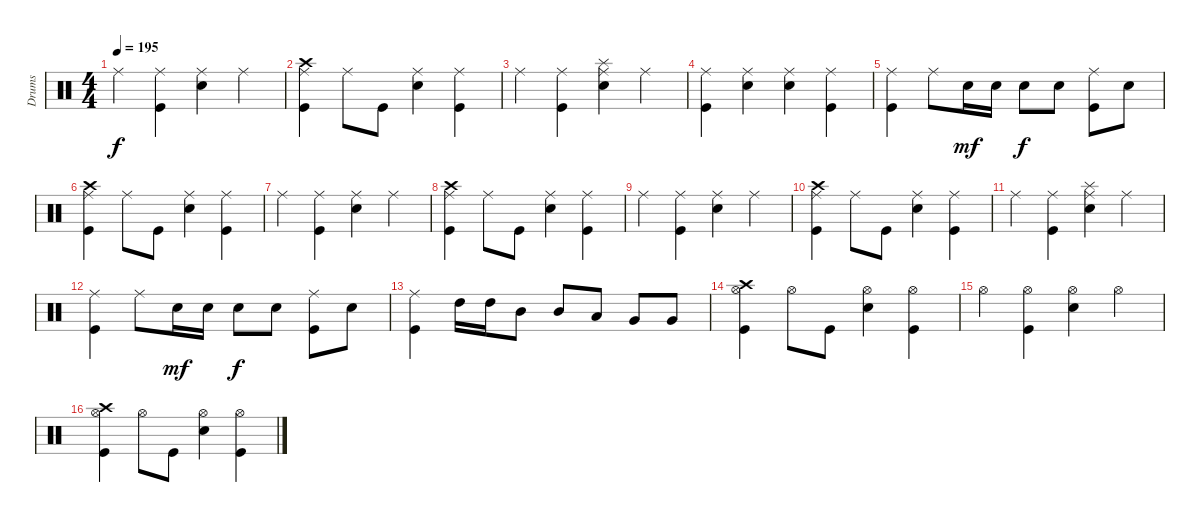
\track ("Drums" "Drums") {instrument percussion}
\staff {score}
\articulation defaults
\ts (4 4)
\tempo 195
\clef neutral
\ks c "Ride (middle)".4{dy f}
("Ride (middle)" "Kick (hit)").4 ("Ride (middle)" "Electric Snare (hit)").4 "Ride (middle)".4 |
("Crash high (hit)" "Ride (middle)" "Kick (hit)").4 "Ride (middle)".8 "Kick (hit)".8 ("Ride (middle)" "Electric Snare (hit)").4 ("Ride (middle)" "Kick (hit)").4 |
"Ride (middle)".4 ("Ride (middle)" "Kick (hit)").4 ("Splash (hit)" "Ride (middle)" "Electric Snare (hit)").4 "Ride (middle)".4 |
("Ride (middle)" "Kick (hit)").4 ("Ride (middle)" "Electric Snare (hit)").4 ("Ride (middle)" "Electric Snare (hit)").4 ("Ride (middle)" "Kick (hit)").4 |
("Ride (middle)" "Kick (hit)").4 "Ride (middle)".8 "Electric Snare (hit)".16{dy mf} "Electric Snare (hit)".16 "Electric Snare (hit)".8{dy f} "Electric Snare (hit)".8 ("Ride (middle)" "Kick (hit)").8 "Electric Snare (hit)".8 |
("Crash high (hit)" "Ride (middle)" "Kick (hit)").4 "Ride (middle)".8 "Kick (hit)".8 ("Ride (middle)" "Electric Snare (hit)").4 ("Ride (middle)" "Kick (hit)").4 |
"Ride (middle)".4 ("Ride (middle)" "Kick (hit)").4 ("Ride (middle)" "Electric Snare (hit)").4 "Ride (middle)".4 |
("Crash high (hit)" "Ride (middle)" "Kick (hit)").4 "Ride (middle)".8 "Kick (hit)".8 ("Ride (middle)" "Electric Snare (hit)").4 ("Ride (middle)" "Kick (hit)").4 |
"Ride (middle)".4 ("Ride (middle)" "Kick (hit)").4 ("Ride (middle)" "Electric Snare (hit)").4 "Ride (middle)".4 |
("Crash high (hit)" "Ride (middle)" "Kick (hit)").4 "Ride (middle)".8 "Kick (hit)".8 ("Ride (middle)" "Electric Snare (hit)").4 ("Ride (middle)" "Kick (hit)").4 |
"Ride (middle)".4 ("Ride (middle)" "Kick (hit)").4 ("Splash (hit)" "Ride (middle)" "Electric Snare (hit)").4 "Ride (middle)".4 |
("Ride (middle)" "Kick (hit)").4 "Ride (middle)".8 "Electric Snare (hit)".16{dy mf} "Electric Snare (hit)".16 "Electric Snare (hit)".8{dy f} "Electric Snare (hit)".8 ("Ride (middle)" "Kick (hit)").8 "Electric Snare (hit)".8 |
("Ride (middle)" "Kick (hit)").4 "High Tom (hit)".16 "High Tom (hit)".16 "Mid Tom (hit)".8 "Mid Tom (hit)".8 "Low Tom (hit)".8 "Very Low Tom (hit)".8 "Very Low Tom (hit)".8 |
("Crash high (hit)" "Hi-Hat (open)" "Kick (hit)").4 "Hi-Hat (open)".8 "Kick (hit)".8 ("Hi-Hat (open)" "Electric Snare (hit)").4 ("Hi-Hat (open)" "Kick (hit)").4 |
"Hi-Hat (open)".4 ("Hi-Hat (open)" "Kick (hit)").4 ("Hi-Hat (open)" "Electric Snare (hit)").4 "Hi-Hat (open)".4 |
("Crash high (hit)" "Hi-Hat (open)" "Kick (hit)").4 "Hi-Hat (open)".8 "Kick (hit)".8 ("Hi-Hat (open)" "Electric Snare (hit)").4 ("Hi-Hat (open)" "Kick (hit)").4
